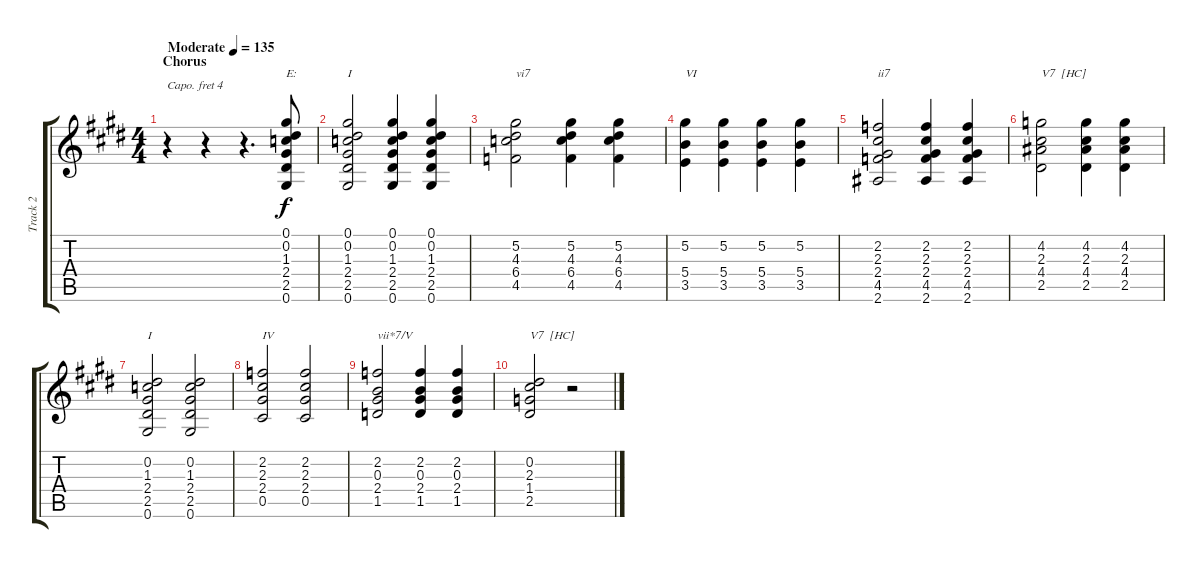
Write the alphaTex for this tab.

\track ("Track 2" "Track 2") {instrument electricguitarjazz}
\staff {score tabs}
\capo 4
\tuning (E4 B3 G3 D3 A2 E2) {hide}
\ts (4 4)
\section ("" "Chorus")
\tempo (135 "Moderate")
\clef g2
\ks e
r.4{dy f instrument electricguitarjazz} r.4 r.4{d} (0.1 0.2 1.3 2.4 2.5 0.6).8{txt "E: "} |
(0.1 0.2 1.3 2.4 2.5 0.6).2{txt "I"} (0.1 0.2 1.3 2.4 2.5 0.6).4 (0.1 0.2 1.3 2.4 2.5 0.6).4 |
(5.2 4.3 6.4 4.5).2{txt "vi7"} (5.2 4.3 6.4 4.5).4 (5.2 4.3 6.4 4.5).4 |
(5.2 5.4 3.5).4{txt "VI"} (5.2 5.4 3.5).4 (5.2 5.4 3.5).4 (5.2 5.4 3.5).4 |
(2.2 2.3 2.4 4.5 2.6).2{txt "ii7"} (2.2 2.3 2.4 4.5 2.6).4 (2.2 2.3 2.4 4.5 2.6).4 |
(4.2 2.3 4.4 2.5).2{txt "V7  [HC]"} (4.2 2.3 4.4 2.5).4 (4.2 2.3 4.4 2.5).4 |
(0.2 1.3 2.4 2.5 0.6).2{txt "I"} (0.2 1.3 2.4 2.5 0.6).2 |
(2.2 2.3 2.4 0.5).2{txt "IV"} (2.2 2.3 2.4 0.5).2 |
(2.2 0.3 2.4 1.5).2{txt "vii*7/V"} (2.2 0.3 2.4 1.5).4 (2.2 0.3 2.4 1.5).4 |
(0.2 2.3 1.4 2.5).2{txt "V7  [HC]"} r.2
